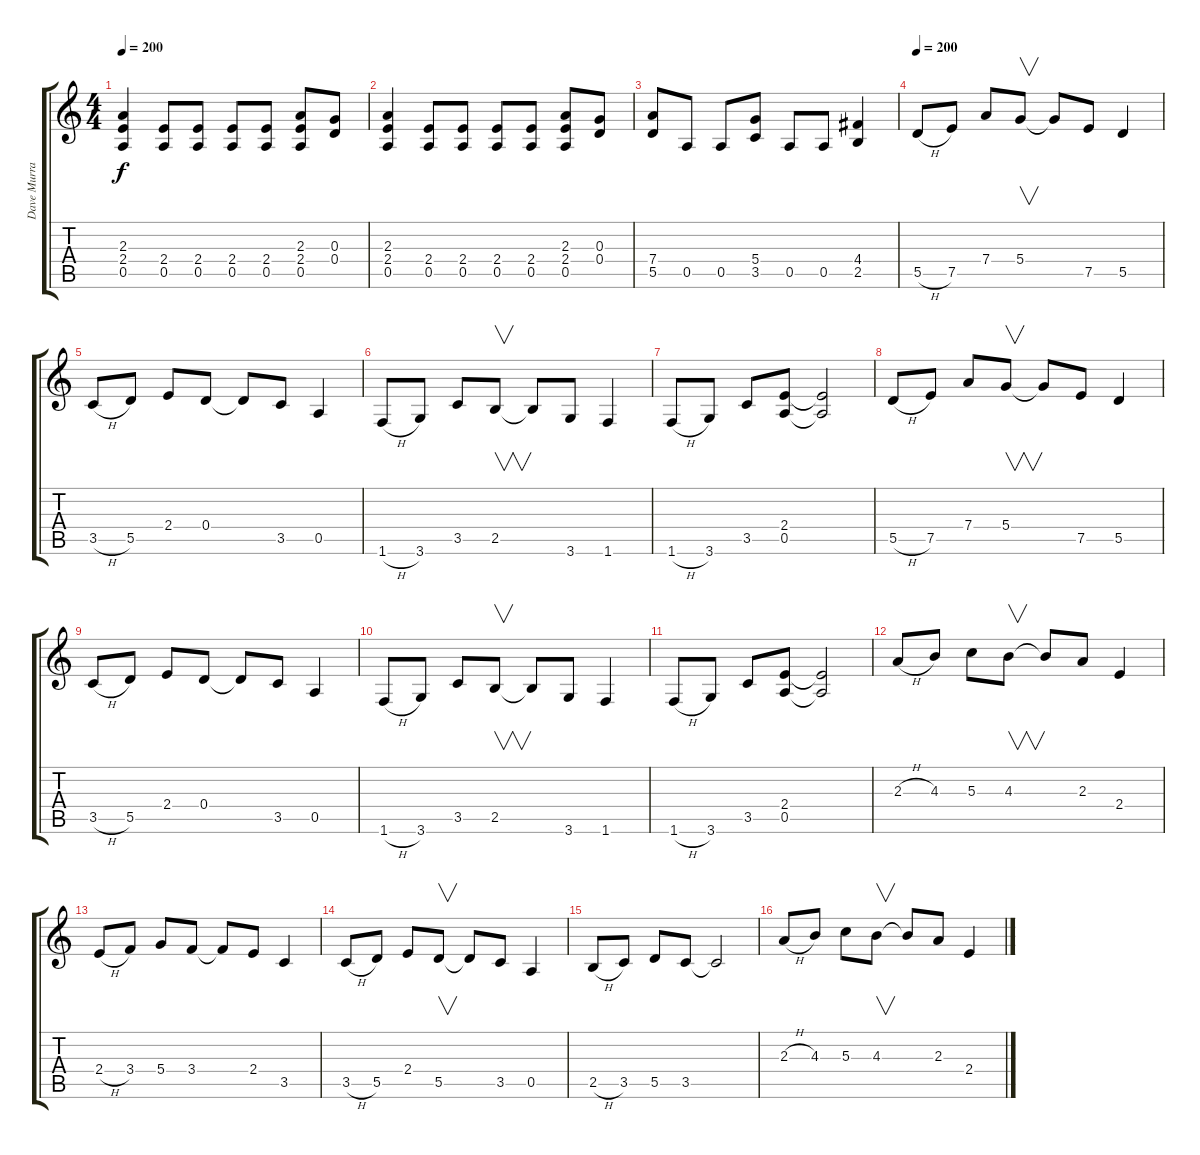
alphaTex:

\track ("Dave Murray" "Dave Murra") {instrument distortionguitar}
\staff {score tabs}
\tuning (E4 B3 G3 D3 A2 E2) {hide}
\ts (4 4)
\tempo 200
\clef g2
\ks c
(2.3 2.4 0.5).4{dy f} (2.4 0.5).8 (2.4 0.5).8 (2.4 0.5).8 (2.4 0.5).8 (2.3 2.4 0.5).8 (0.3 0.4).8 |
(2.3 2.4 0.5).4 (2.4 0.5).8 (2.4 0.5).8 (2.4 0.5).8 (2.4 0.5).8 (2.3 2.4 0.5).8 (0.3 0.4).8 |
(7.4 5.5).8 0.5.8 0.5.8 (5.4 3.5).8 0.5.8 0.5.8 (4.4 2.5).4 |
\tempo 200
5.5{h}.8 7.5.8 7.4.8 5.4.8{v} 5.4{t}.8 7.5.8 5.5.4 |
3.5{h}.8 5.5.8 2.4.8 0.4.8 0.4{t}.8 3.5.8 0.5.4 |
1.6{h}.8 3.6.8 3.5.8 2.5.8{v} 2.5{t}.8 3.6.8 1.6.4 |
1.6{h}.8 3.6.8 3.5.8 (2.4 0.5).8 (2.4{t} 0.5{t}).2 |
5.5{h}.8 7.5.8 7.4.8 5.4.8{v} 5.4{t}.8 7.5.8 5.5.4 |
3.5{h}.8 5.5.8 2.4.8 0.4.8 0.4{t}.8 3.5.8 0.5.4 |
1.6{h}.8 3.6.8 3.5.8 2.5.8{v} 2.5{t}.8 3.6.8 1.6.4 |
1.6{h}.8 3.6.8 3.5.8 (2.4 0.5).8 (2.4{t} 0.5{t}).2 |
2.3{h}.8 4.3.8 5.3.8 4.3.8{v} 4.3{t}.8 2.3.8 2.4.4 |
2.4{h}.8 3.4.8 5.4.8 3.4.8 3.4{t}.8 2.4.8 3.5.4 |
3.5{h}.8 5.5.8 2.4.8 5.5.8{v} 5.5{t}.8 3.5.8 0.5.4 |
2.5{h}.8 3.5.8 5.5.8 3.5.8 3.5{t}.2 |
2.3{h}.8 4.3.8 5.3.8 4.3.8{v} 4.3{t}.8 2.3.8 2.4.4
